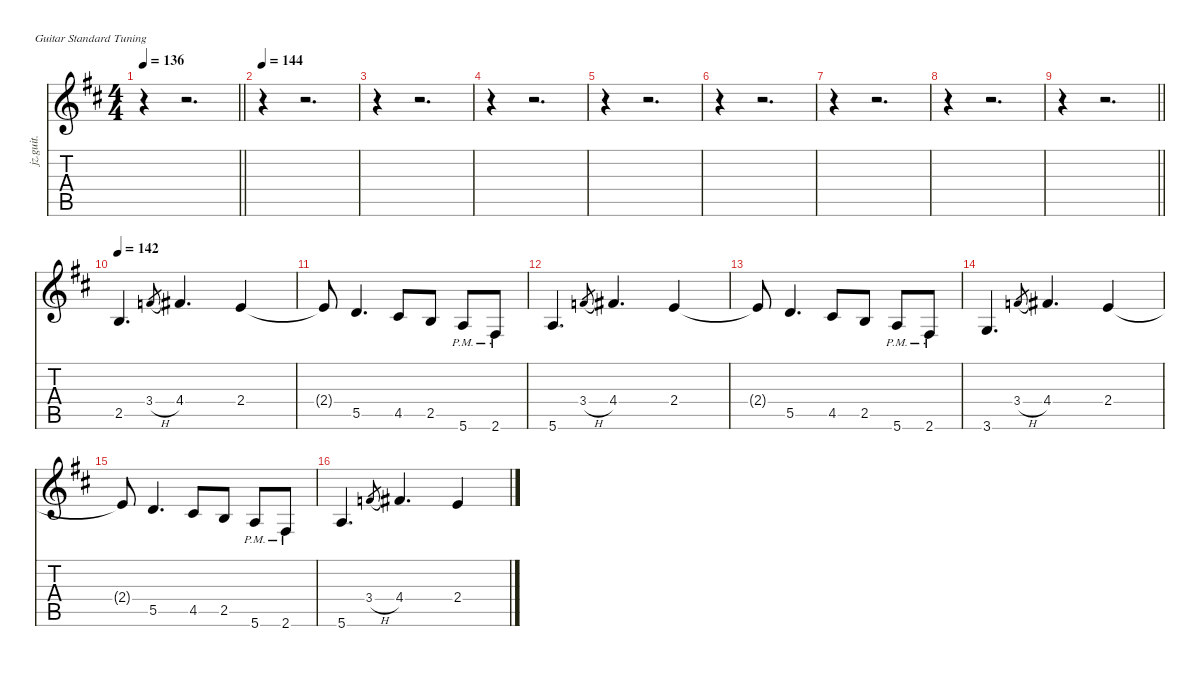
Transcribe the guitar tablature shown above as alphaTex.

\defaultSystemsLayout 4
\hideDynamics
\bracketExtendMode nobrackets
\otherSystemsTrackNameOrientation horizontal
\track ("Kirk - Clean Rythme" "jz.guit.") {instrument distortionguitar}
\staff {score tabs}
\tuning (E4 B3 G3 D3 A2 E2)
\ts (4 4)
\tempo 136
\clef g2
\barLineRight lightlight
\ks bminor
r.4{dy f beam Down} r.2{d beam Down} |
\tempo 144
r.4{beam Down} r.2{d beam Down} |
r.4{beam Down} r.2{d beam Down} |
r.4{beam Down} r.2{d beam Down} |
r.4{beam Down} r.2{d beam Down} |
r.4{beam Down} r.2{d beam Down} |
r.4{beam Down} r.2{d beam Down} |
r.4{beam Down} r.2{d beam Down} |
\barLineRight lightlight
r.4{beam Down} r.2{d beam Down} |
\tempo 142
2.5{acc forcenatural}.4{d instrument overdrivenguitar beam Up} 3.4{h acc forcenatural}.8{gr dy mf beam Up} 4.4{acc #}.4{d dy f beam Up} 2.4{acc forcenatural}.4{beam Up} |
2.4{t acc forcenatural}.8{beam Up} 5.5{acc forcenatural}.4{d beam Up} 4.5{acc #}.8{beam Up} 2.5{acc forcenatural}.8{beam Up} 5.6{pm acc forcenatural}.8{beam Up} 2.6{pm acc #}.8{beam Up} |
5.6{acc forcenatural}.4{d beam Up} 3.4{h acc forcenatural}.8{gr dy mf beam Up} 4.4{acc #}.4{d dy f beam Up} 2.4{acc forcenatural}.4{beam Up} |
2.4{t acc forcenatural}.8{beam Up} 5.5{acc forcenatural}.4{d beam Up} 4.5{acc #}.8{beam Up} 2.5{acc forcenatural}.8{beam Up} 5.6{pm acc forcenatural}.8{beam Up} 2.6{pm acc #}.8{beam Up} |
3.6{acc forcenatural}.4{d beam Up} 3.4{h acc forcenatural}.8{gr dy mf beam Up} 4.4{acc #}.4{d dy f beam Up} 2.4{acc forcenatural}.4{beam Up} |
2.4{t acc forcenatural}.8{beam Up} 5.5{acc forcenatural}.4{d beam Up} 4.5{acc #}.8{beam Up} 2.5{acc forcenatural}.8{beam Up} 5.6{pm acc forcenatural}.8{beam Up} 2.6{pm acc #}.8{beam Up} |
5.6{acc forcenatural}.4{d beam Up} 3.4{h acc forcenatural}.8{gr dy mf beam Up} 4.4{acc #}.4{d dy f beam Up} 2.4{acc forcenatural}.4{beam Up}
